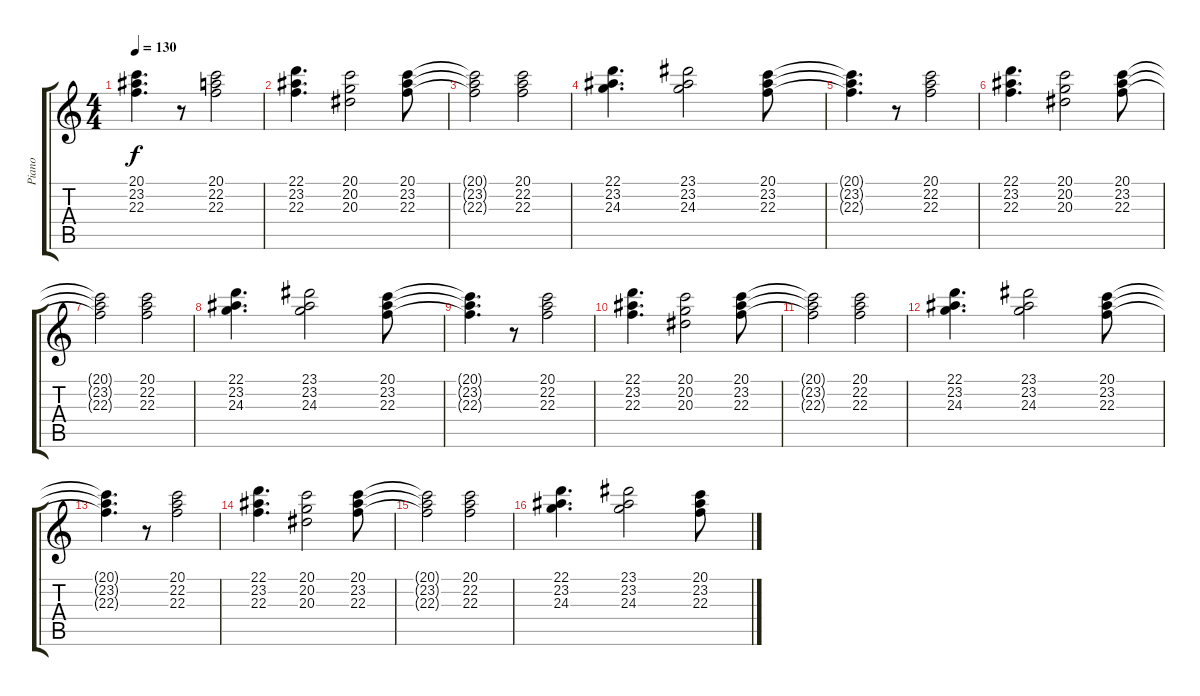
\track ("Piano" "Piano") {instrument electricgrandpiano}
\staff {score tabs}
\tuning (E4 B3 G3 D3 A2 E2) {hide}
\ts (4 4)
\tempo 130
\clef g2
\ks c
(20.1{t} 23.2{t} 22.3{t}).4{d dy f} r.8 (20.1 22.2 22.3).2 |
(22.1 23.2 22.3).4{d} (20.1 20.2 20.3).2 (20.1 23.2 22.3).8 |
(20.1{t} 23.2{t} 22.3{t}).2 (20.1 22.2 22.3).2 |
(22.1 23.2 24.3).4{d} (23.1 23.2 24.3).2 (20.1 23.2 22.3).8 |
(20.1{t} 23.2{t} 22.3{t}).4{d} r.8 (20.1 22.2 22.3).2 |
(22.1 23.2 22.3).4{d} (20.1 20.2 20.3).2 (20.1 23.2 22.3).8 |
(20.1{t} 23.2{t} 22.3{t}).2 (20.1 22.2 22.3).2 |
(22.1 23.2 24.3).4{d} (23.1 23.2 24.3).2 (20.1 23.2 22.3).8 |
(20.1{t} 23.2{t} 22.3{t}).4{d} r.8 (20.1 22.2 22.3).2 |
(22.1 23.2 22.3).4{d} (20.1 20.2 20.3).2 (20.1 23.2 22.3).8 |
(20.1{t} 23.2{t} 22.3{t}).2 (20.1 22.2 22.3).2 |
(22.1 23.2 24.3).4{d} (23.1 23.2 24.3).2 (20.1 23.2 22.3).8 |
(20.1{t} 23.2{t} 22.3{t}).4{d} r.8 (20.1 22.2 22.3).2 |
(22.1 23.2 22.3).4{d} (20.1 20.2 20.3).2 (20.1 23.2 22.3).8 |
(20.1{t} 23.2{t} 22.3{t}).2 (20.1 22.2 22.3).2 |
(22.1 23.2 24.3).4{d} (23.1 23.2 24.3).2 (20.1 23.2 22.3).8
